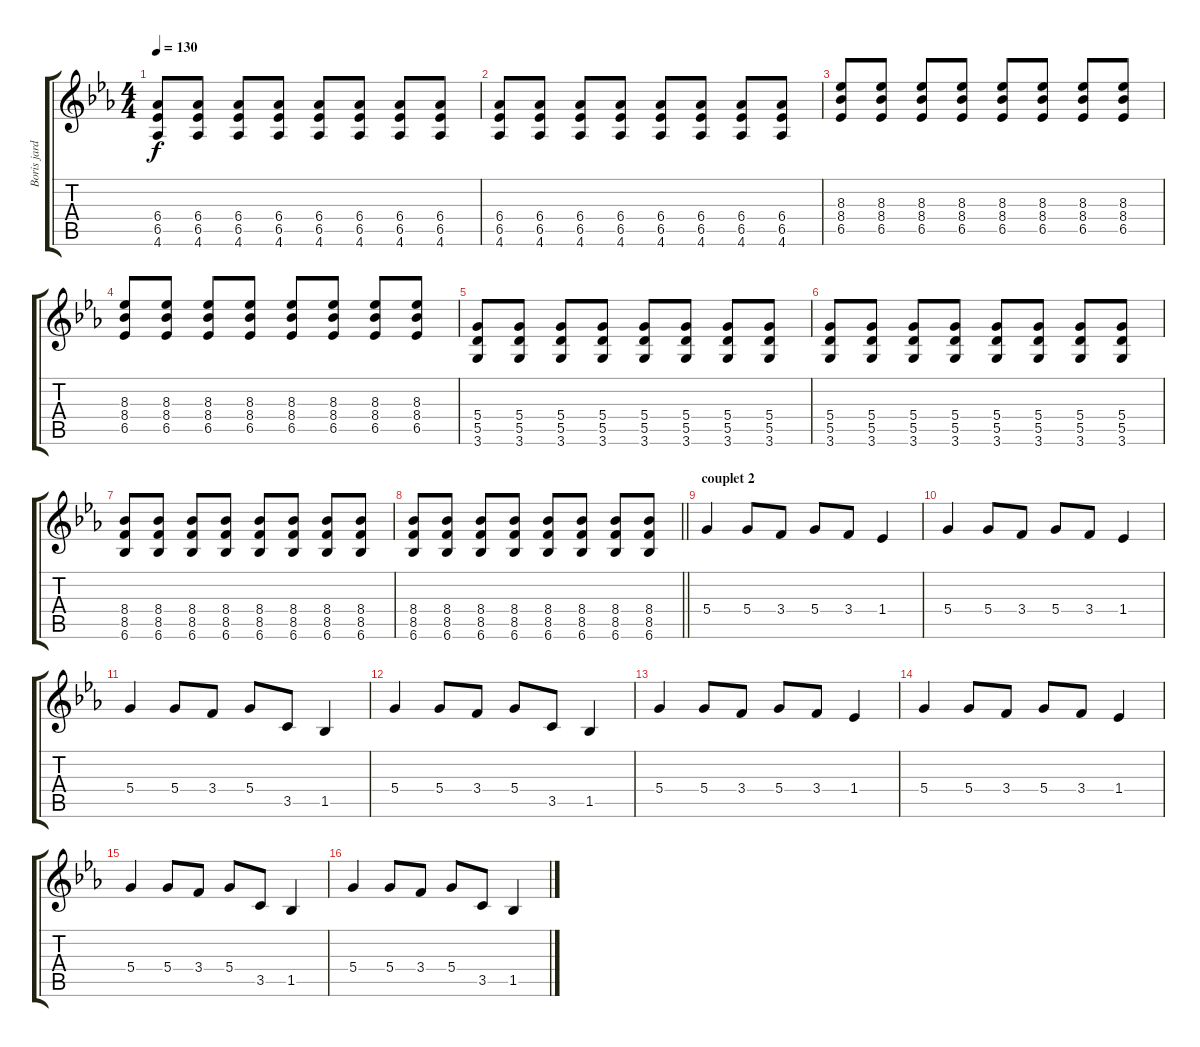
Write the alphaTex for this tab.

\track ("Boris jardel " "Boris jard") {instrument overdrivenguitar}
\staff {score tabs}
\tuning (E4 B3 G3 D3 A2 E2) {hide}
\ts (4 4)
\tempo 130
\clef g2
\ks eb
(6.4 6.5 4.6).8{dy f} (6.4 6.5 4.6).8 (6.4 6.5 4.6).8 (6.4 6.5 4.6).8 (6.4 6.5 4.6).8 (6.4 6.5 4.6).8 (6.4 6.5 4.6).8 (6.4 6.5 4.6).8 |
(6.4 6.5 4.6).8 (6.4 6.5 4.6).8 (6.4 6.5 4.6).8 (6.4 6.5 4.6).8 (6.4 6.5 4.6).8 (6.4 6.5 4.6).8 (6.4 6.5 4.6).8 (6.4 6.5 4.6).8 |
(8.3 8.4 6.5).8 (8.3 8.4 6.5).8 (8.3 8.4 6.5).8 (8.3 8.4 6.5).8 (8.3 8.4 6.5).8 (8.3 8.4 6.5).8 (8.3 8.4 6.5).8 (8.3 8.4 6.5).8 |
(8.3 8.4 6.5).8 (8.3 8.4 6.5).8 (8.3 8.4 6.5).8 (8.3 8.4 6.5).8 (8.3 8.4 6.5).8 (8.3 8.4 6.5).8 (8.3 8.4 6.5).8 (8.3 8.4 6.5).8 |
(5.4 5.5 3.6).8 (5.4 5.5 3.6).8 (5.4 5.5 3.6).8 (5.4 5.5 3.6).8 (5.4 5.5 3.6).8 (5.4 5.5 3.6).8 (5.4 5.5 3.6).8 (5.4 5.5 3.6).8 |
(5.4 5.5 3.6).8 (5.4 5.5 3.6).8 (5.4 5.5 3.6).8 (5.4 5.5 3.6).8 (5.4 5.5 3.6).8 (5.4 5.5 3.6).8 (5.4 5.5 3.6).8 (5.4 5.5 3.6).8 |
(8.4 8.5 6.6).8 (8.4 8.5 6.6).8 (8.4 8.5 6.6).8 (8.4 8.5 6.6).8 (8.4 8.5 6.6).8 (8.4 8.5 6.6).8 (8.4 8.5 6.6).8 (8.4 8.5 6.6).8 |
\barLineRight lightlight
(8.4 8.5 6.6).8 (8.4 8.5 6.6).8 (8.4 8.5 6.6).8 (8.4 8.5 6.6).8 (8.4 8.5 6.6).8 (8.4 8.5 6.6).8 (8.4 8.5 6.6).8 (8.4 8.5 6.6).8 |
\section ("" "couplet 2")
5.4.4 5.4.8 3.4.8 5.4.8 3.4.8 1.4.4 |
5.4.4 5.4.8 3.4.8 5.4.8 3.4.8 1.4.4 |
5.4.4 5.4.8 3.4.8 5.4.8 3.5.8 1.5.4 |
5.4.4 5.4.8 3.4.8 5.4.8 3.5.8 1.5.4 |
5.4.4 5.4.8 3.4.8 5.4.8 3.4.8 1.4.4 |
5.4.4 5.4.8 3.4.8 5.4.8 3.4.8 1.4.4 |
5.4.4 5.4.8 3.4.8 5.4.8 3.5.8 1.5.4 |
5.4.4 5.4.8 3.4.8 5.4.8 3.5.8 1.5.4
